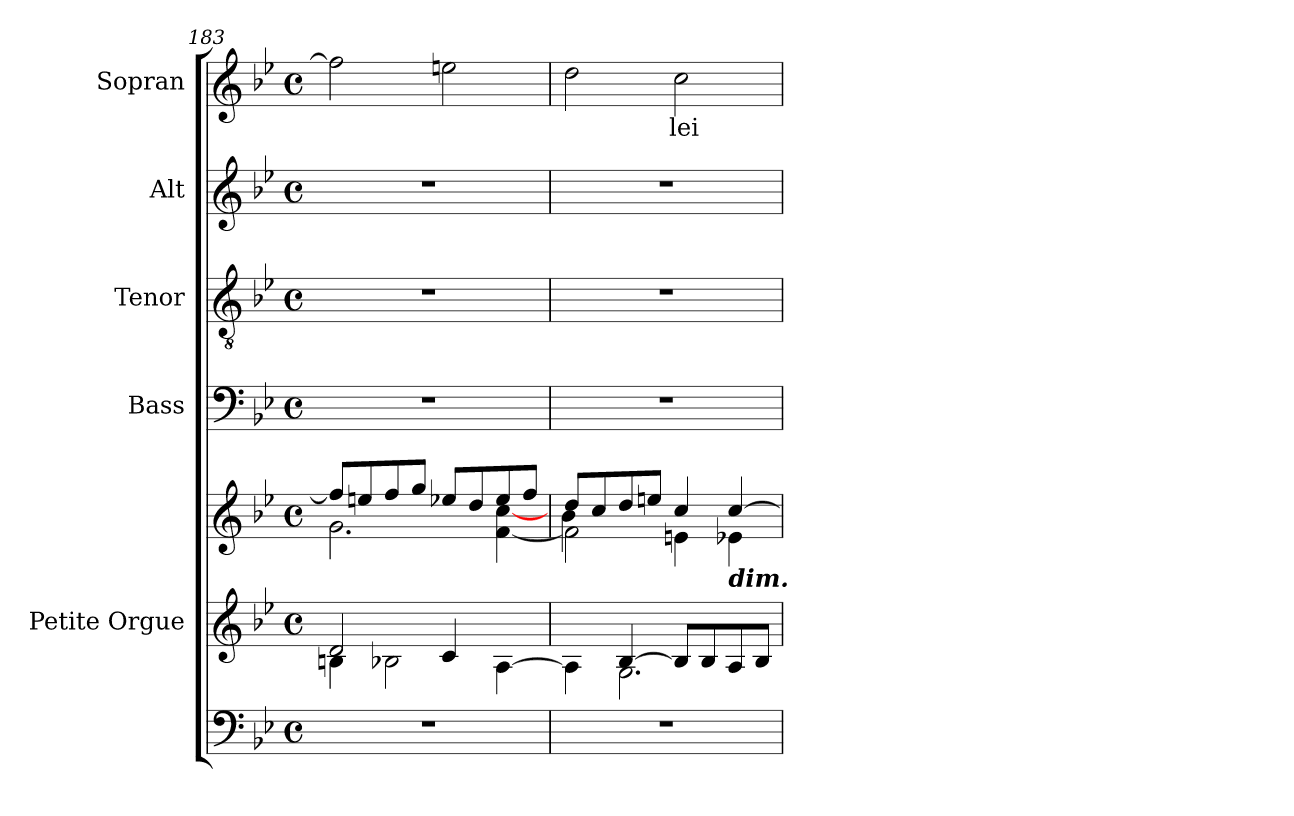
**kern	**kern	**kern	**kern	**kern	**kern	**kern	**text
*part6	*part5	*part5	*part4	*part3	*part2	*part1	*part1
*staff7	*staff6	*staff5	*staff4	*staff3	*staff2	*staff1	*staff1
*	*I"Petite Orgue	*	*I"Bass	*I"Tenor	*I"Alt	*I"Sopran	*
*	*I'Org. 1	*	*I'B.	*I'T.	*I'A.	*I'S.	*
!!LO:LB:g=z
*clefF4	*clefG2	*clefG2	*clefF4	*clefGv2	*clefG2	*clefG2	*
*k[b-e-]	*k[b-e-]	*k[b-e-]	*k[b-e-]	*k[b-e-]	*k[b-e-]	*k[b-e-]	*
*B-:	*B-:	*B-:	*B-:	*B-:	*B-:	*B-:	*
*M4/4	*M4/4	*M4/4	*M4/4	*M4/4	*M4/4	*M4/4	*
*met(c)	*met(c)	*met(c)	*met(c)	*met(c)	*met(c)	*met(c)	*
=183	=183	=183	=183	=183	=183	=183	=183
*	*^	*^	*	*	*	*	*
1r	2d/	4Bn\	8ff/L]	2.g\	1r	1r	1r	2ff\]	.
.	.	.	8een/	.	.	.	.	.	.
.	.	2B-X\	8ff/	.	.	.	.	.	.
.	.	.	8gg/J	.	.	.	.	.	.
.	4c/	.	8ee-X/L	.	.	.	.	2een\	.
.	.	.	8dd/	.	.	.	.	.	.
.	4ryy	[<4A\	8ee-/	[<4f\ [<4cc\	.	.	.	.	.
.	.	.	8ff/J	.	.	.	.	.	.
=184	=184	=184	=184	=184	=184	=184	=184	=184	=184
*	*	*	*	*^	*	*	*	*	*
1r	4ryy	4A\]	8dd/L	2f\]	4b-\	1r	1r	1r	2dd\	.
.	.	.	8cc/	.	.	.	.	.	.	.
.	[>4B-/	2.G\	8dd/	.	2.ryy	.	.	.	.	.
.	.	.	8een/J	.	.	.	.	.	.	.
!	!	!	!	!	!	!	!	!	!	!LO:LY:b
.	8B-/L]	.	4cc/	4en\	.	.	.	.	2cc\	-lei-
.	8B-/	.	.	.	.	.	.	.	.	.
!	!	!	!LO:TX:b:Bi:t=dim.	!	!	!	!	!	!	!
.	8A/	.	[>4cc/	4e-X\	.	.	.	.	.	.
.	8B-/J	.	.	.	.	.	.	.	.	.
*	*v	*v	*	*	*	*	*	*	*	*
*	*	*v	*v	*v	*	*	*	*	*
=	=	=	=	=	=	=	=
*-	*-	*-	*-	*-	*-	*-	*-
